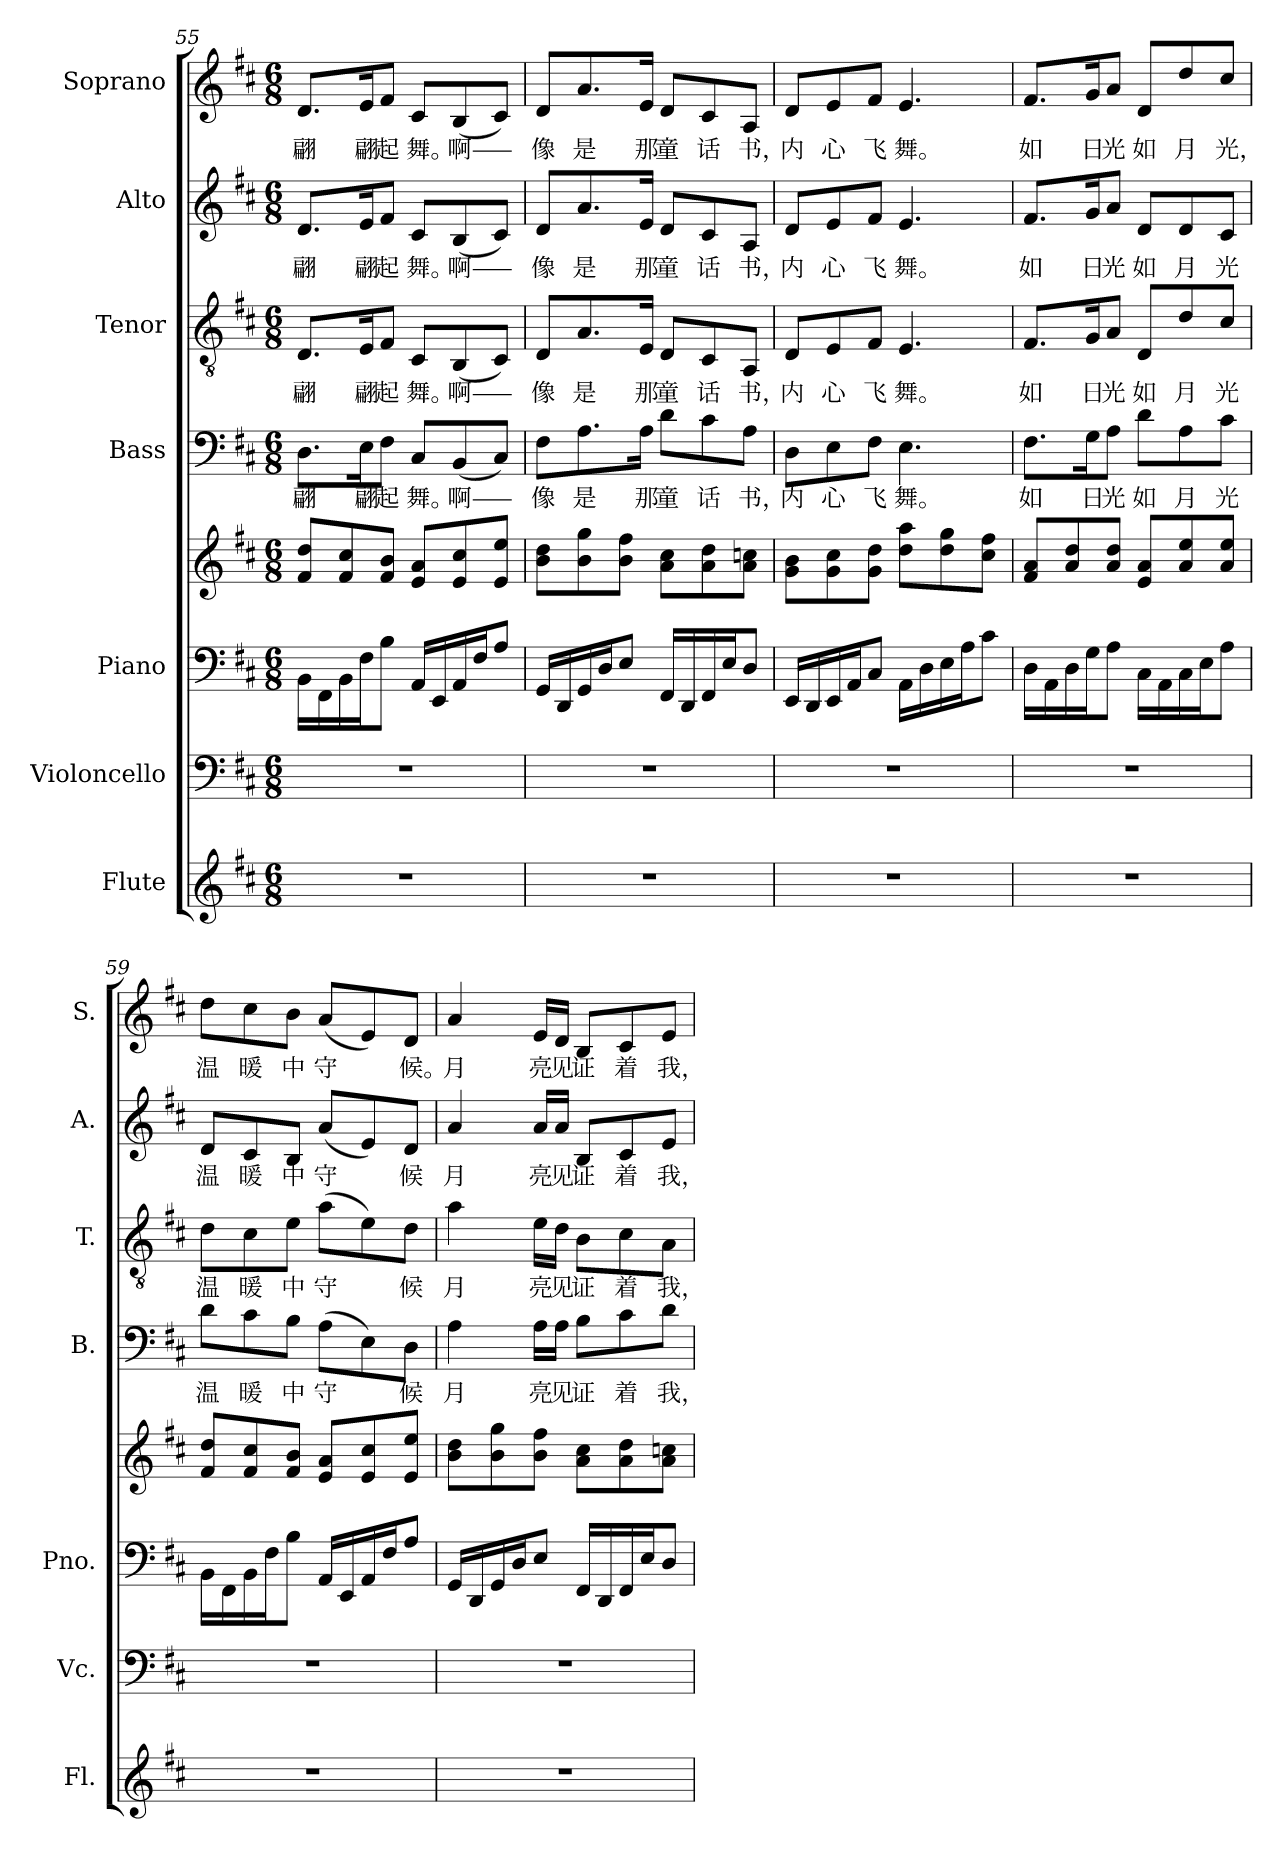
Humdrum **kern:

**kern	**kern	**kern	**kern	**kern	**text	**kern	**text	**kern	**text	**kern	**text
*part7	*part6	*part5	*part5	*part4	*part4	*part3	*part3	*part2	*part2	*part1	*part1
*staff8	*staff7	*staff6	*staff5	*staff4	*staff4	*staff3	*staff3	*staff2	*staff2	*staff1	*staff1
*I"Flute	*I"Violoncello	*I"Piano	*	*I"Bass	*	*I"Tenor	*	*I"Alto	*	*I"Soprano	*
*I'Fl.	*I'Vc.	*I'Pno.	*	*I'B.	*	*I'T.	*	*I'A.	*	*I'S.	*
*clefG2	*clefF4	*clefF4	*clefG2	*clefF4	*	*clefGv2	*	*clefG2	*	*clefG2	*
*k[f#c#]	*k[f#c#]	*k[f#c#]	*k[f#c#]	*k[f#c#]	*	*k[f#c#]	*	*k[f#c#]	*	*k[f#c#]	*
*M6/8	*M6/8	*M6/8	*M6/8	*M6/8	*	*M6/8	*	*M6/8	*	*M6/8	*
=55	=55	=55	=55	=55	=55	=55	=55	=55	=55	=55	=55
!	!	!	!	!	!LO:LY:b	!	!LO:LY:b	!	!LO:LY:b	!	!LO:LY:b
2.r	2.r	16BB\LL	8f#/ 8dd/L	8.D\L	翩	8.D/L	翩	8.d/L	翩	8.d/L	翩
.	.	16FF#\	.	.	.	.	.	.	.	.	.
.	.	16BB\	8f#/ 8cc#/	.	.	.	.	.	.	.	.
!	!	!	!	!	!LO:LY:b	!	!LO:LY:b	!	!LO:LY:b	!	!LO:LY:b
.	.	16F#\J	.	16E\K	翩	16E/K	翩	16e/K	翩	16e/K	翩
!	!	!	!	!	!LO:LY:b	!	!LO:LY:b	!	!LO:LY:b	!	!LO:LY:b
.	.	8B\J	8f#/ 8b/J	8F#\J	起	8F#/J	起	8f#/J	起	8f#/J	起
!	!	!	!	!	!LO:LY:b	!	!LO:LY:b	!	!LO:LY:b	!	!LO:LY:b
.	.	16AA/LL	8e/ 8a/L	8C#/L	舞。	8C#/L	舞。	8c#/L	舞。	8c#/L	舞。
.	.	16EE/	.	.	.	.	.	.	.	.	.
!	!	!	!	!	!LO:LY:b	!	!LO:LY:b	!	!LO:LY:b	!	!LO:LY:b
.	.	16AA/	8e/ 8cc#/	(8BB/	啊——	(8BB/	啊——	(8B/	啊——	(8B/	啊——
.	.	16F#/J	.	.	.	.	.	.	.	.	.
.	.	8A/J	8e/ 8ee/J	8C#/J)	.	8C#/J)	.	8c#/J)	.	8c#/J)	.
!!LO:LB:g=z
=56	=56	=56	=56	=56	=56	=56	=56	=56	=56	=56	=56
!	!	!	!	!	!LO:LY:b	!	!LO:LY:b	!	!LO:LY:b	!	!LO:LY:b
2.r	2.r	16GG/LL	8b\ 8dd\L	8F#\L	像	8D/L	像	8d/L	像	8d/L	像
.	.	16DD/	.	.	.	.	.	.	.	.	.
!	!	!	!	!	!LO:LY:b	!	!LO:LY:b	!	!LO:LY:b	!	!LO:LY:b
.	.	16GG/	8b\ 8gg\	8.A\	是	8.A/	是	8.a/	是	8.a/	是
.	.	16D/J	.	.	.	.	.	.	.	.	.
.	.	8E/J	8b\ 8ff#\J	.	.	.	.	.	.	.	.
!	!	!	!	!	!LO:LY:b	!	!LO:LY:b	!	!LO:LY:b	!	!LO:LY:b
.	.	.	.	16A\Jk	那	16E/Jk	那	16e/Jk	那	16e/Jk	那
!	!	!	!	!	!LO:LY:b	!	!LO:LY:b	!	!LO:LY:b	!	!LO:LY:b
.	.	16FF#/LL	8a\ 8cc#\L	8d\L	童	8D/L	童	8d/L	童	8d/L	童
.	.	16DD/	.	.	.	.	.	.	.	.	.
!	!	!	!	!	!LO:LY:b	!	!LO:LY:b	!	!LO:LY:b	!	!LO:LY:b
.	.	16FF#/	8a\ 8dd\	8c#\	话	8C#/	话	8c#/	话	8c#/	话
.	.	16E/J	.	.	.	.	.	.	.	.	.
!	!	!	!	!	!LO:LY:b	!	!LO:LY:b	!	!LO:LY:b	!	!LO:LY:b
.	.	8D/J	8a\ 8ccn\J	8A\J	书，	8AA/J	书，	8A/J	书，	8A/J	书，
=57	=57	=57	=57	=57	=57	=57	=57	=57	=57	=57	=57
!	!	!	!	!	!LO:LY:b	!	!LO:LY:b	!	!LO:LY:b	!	!LO:LY:b
2.r	2.r	16EE/LL	8g\ 8b\L	8D\L	内	8D/L	内	8d/L	内	8d/L	内
.	.	16DD/	.	.	.	.	.	.	.	.	.
!	!	!	!	!	!LO:LY:b	!	!LO:LY:b	!	!LO:LY:b	!	!LO:LY:b
.	.	16EE/	8g\ 8cc#\	8E\	心	8E/	心	8e/	心	8e/	心
.	.	16AA/J	.	.	.	.	.	.	.	.	.
!	!	!	!	!	!LO:LY:b	!	!LO:LY:b	!	!LO:LY:b	!	!LO:LY:b
.	.	8C#/J	8g\ 8dd\J	8F#\J	飞	8F#/J	飞	8f#/J	飞	8f#/J	飞
!	!	!	!	!	!LO:LY:b	!	!LO:LY:b	!	!LO:LY:b	!	!LO:LY:b
.	.	16AA\LL	8dd\ 8aa\L	4.E\	舞。	4.E/	舞。	4.e/	舞。	4.e/	舞。
.	.	16D\	.	.	.	.	.	.	.	.	.
.	.	16E\	8dd\ 8gg\	.	.	.	.	.	.	.	.
.	.	16A\J	.	.	.	.	.	.	.	.	.
.	.	8c#\J	8cc#\ 8ff#\J	.	.	.	.	.	.	.	.
!!LO:PB:g=z
=58	=58	=58	=58	=58	=58	=58	=58	=58	=58	=58	=58
!	!	!	!	!	!LO:LY:b	!	!LO:LY:b	!	!LO:LY:b	!	!LO:LY:b
2.r	2.r	16D\LL	8f#/ 8a/L	8.F#\L	如	8.F#/L	如	8.f#/L	如	8.f#/L	如
.	.	16AA\	.	.	.	.	.	.	.	.	.
.	.	16D\	8a/ 8dd/	.	.	.	.	.	.	.	.
!	!	!	!	!	!LO:LY:b	!	!LO:LY:b	!	!LO:LY:b	!	!LO:LY:b
.	.	16G\J	.	16G\K	日	16G/K	日	16g/K	日	16g/K	日
!	!	!	!	!	!LO:LY:b	!	!LO:LY:b	!	!LO:LY:b	!	!LO:LY:b
.	.	8A\J	8a/ 8dd/J	8A\J	光	8A/J	光	8a/J	光	8a/J	光
!	!	!	!	!	!LO:LY:b	!	!LO:LY:b	!	!LO:LY:b	!	!LO:LY:b
.	.	16C#\LL	8e/ 8a/L	8d\L	如	8D/L	如	8d/L	如	8d/L	如
.	.	16AA\	.	.	.	.	.	.	.	.	.
!	!	!	!	!	!LO:LY:b	!	!LO:LY:b	!	!LO:LY:b	!	!LO:LY:b
.	.	16C#\	8a/ 8ee/	8A\	月	8d/	月	8d/	月	8dd/	月
.	.	16E\J	.	.	.	.	.	.	.	.	.
!	!	!	!	!	!LO:LY:b	!	!LO:LY:b	!	!LO:LY:b	!	!LO:LY:b
.	.	8A\J	8a/ 8ee/J	8c#\J	光	8c#/J	光	8c#/J	光	8cc#/J	光，
=59	=59	=59	=59	=59	=59	=59	=59	=59	=59	=59	=59
!	!	!	!	!	!LO:LY:b	!	!LO:LY:b	!	!LO:LY:b	!	!LO:LY:b
2.r	2.r	16BB\LL	8f#/ 8dd/L	8d\L	温	8d\L	温	8d/L	温	8dd\L	温
.	.	16FF#\	.	.	.	.	.	.	.	.	.
!	!	!	!	!	!LO:LY:b	!	!LO:LY:b	!	!LO:LY:b	!	!LO:LY:b
.	.	16BB\	8f#/ 8cc#/	8c#\	暖	8c#\	暖	8c#/	暖	8cc#\	暖
.	.	16F#\J	.	.	.	.	.	.	.	.	.
!	!	!	!	!	!LO:LY:b	!	!LO:LY:b	!	!LO:LY:b	!	!LO:LY:b
.	.	8B\J	8f#/ 8b/J	8B\J	中	8e\J	中	8B/J	中	8b\J	中
!	!	!	!	!	!LO:LY:b	!	!LO:LY:b	!	!LO:LY:b	!	!LO:LY:b
.	.	16AA/LL	8e/ 8a/L	(8A\L	守	(8a\L	守	(8a/L	守	(8a/L	守
.	.	16EE/	.	.	.	.	.	.	.	.	.
.	.	16AA/	8e/ 8cc#/	8E\)	.	8e\)	.	8e/)	.	8e/)	.
.	.	16F#/J	.	.	.	.	.	.	.	.	.
!	!	!	!	!	!LO:LY:b	!	!LO:LY:b	!	!LO:LY:b	!	!LO:LY:b
.	.	8A/J	8e/ 8ee/J	8D\J	候	8d\J	候	8d/J	候	8d/J	候。
!!LO:LB:g=z
=60	=60	=60	=60	=60	=60	=60	=60	=60	=60	=60	=60
!	!	!	!	!	!LO:LY:b	!	!LO:LY:b	!	!LO:LY:b	!	!LO:LY:b
2.r	2.r	16GG/LL	8b\ 8dd\L	4A\	月	4a\	月	4a/	月	4a/	月
.	.	16DD/	.	.	.	.	.	.	.	.	.
.	.	16GG/	8b\ 8gg\	.	.	.	.	.	.	.	.
.	.	16D/J	.	.	.	.	.	.	.	.	.
!	!	!	!	!	!LO:LY:b	!	!LO:LY:b	!	!LO:LY:b	!	!LO:LY:b
.	.	8E/J	8b\ 8ff#\J	16A\LL	亮	16e\LL	亮	16a/LL	亮	16e/LL	亮
!	!	!	!	!	!LO:LY:b	!	!LO:LY:b	!	!LO:LY:b	!	!LO:LY:b
.	.	.	.	16A\JJ	见	16d\JJ	见	16a/JJ	见	16d/JJ	见
!	!	!	!	!	!LO:LY:b	!	!LO:LY:b	!	!LO:LY:b	!	!LO:LY:b
.	.	16FF#/LL	8a\ 8cc#\L	8B\L	证	8B\L	证	8B/L	证	8B/L	证
.	.	16DD/	.	.	.	.	.	.	.	.	.
!	!	!	!	!	!LO:LY:b	!	!LO:LY:b	!	!LO:LY:b	!	!LO:LY:b
.	.	16FF#/	8a\ 8dd\	8c#\	着	8c#\	着	8c#/	着	8c#/	着
.	.	16E/J	.	.	.	.	.	.	.	.	.
!	!	!	!	!	!LO:LY:b	!	!LO:LY:b	!	!LO:LY:b	!	!LO:LY:b
.	.	8D/J	8a\ 8ccn\J	8d\J	我，	8A\J	我，	8e/J	我，	8e/J	我，
=	=	=	=	=	=	=	=	=	=	=	=
*-	*-	*-	*-	*-	*-	*-	*-	*-	*-	*-	*-
